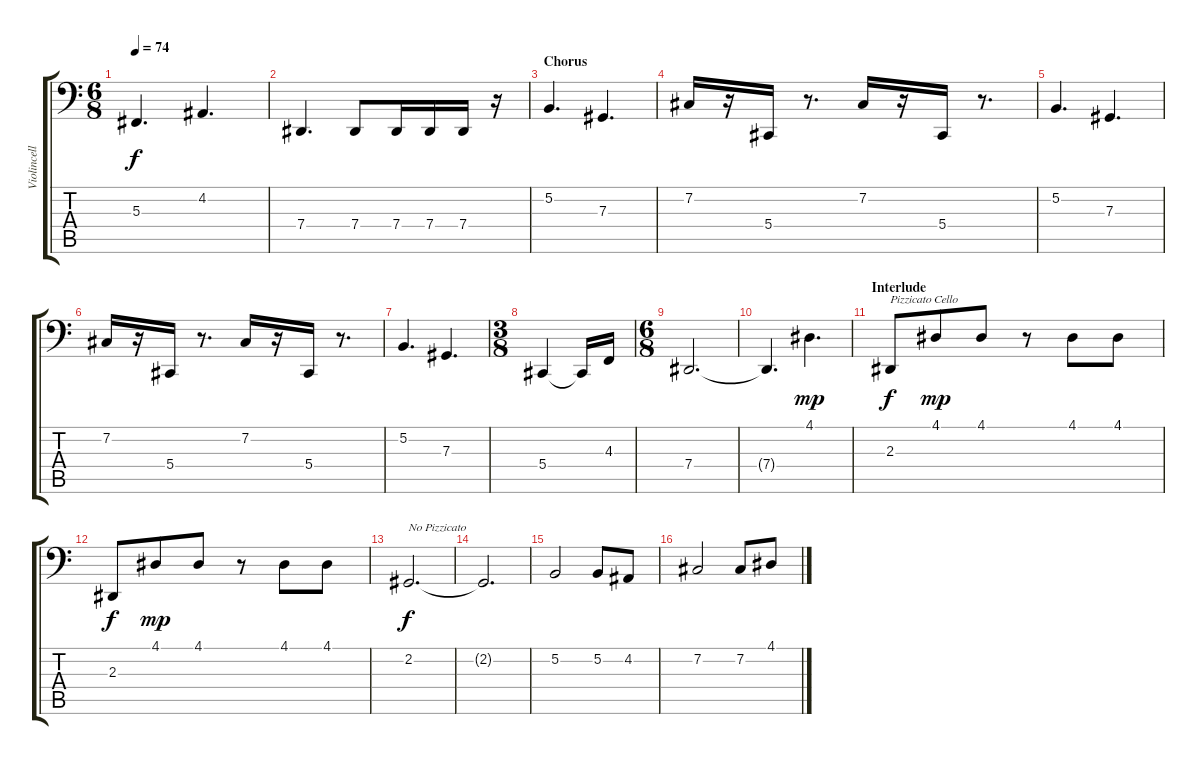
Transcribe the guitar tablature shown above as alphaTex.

\track ("Violincello Section (SF Symphony)" "Violincell") {instrument stringensemble1}
\staff {score tabs}
\tuning (B2 Gb2 Db2 Ab1 Eb1 Bb0) {hide}
\ts (6 8)
\tempo 74
\clef f4
\ks c
5.3.4{d dy f} 4.2.4{d} |
7.4.4{d} 7.4.8 7.4.16 7.4.16 7.4.16 r.16 |
\section ("" "Chorus")
5.2.4{d} 7.3.4{d} |
7.2.16 r.16 5.4.16 r.8{d} 7.2.16 r.16 5.4.16 r.8{d} |
5.2.4{d} 7.3.4{d} |
7.2.16 r.16 5.4.16 r.8{d} 7.2.16 r.16 5.4.16 r.8{d} |
5.2.4{d} 7.3.4{d} |
\ts (3 8)
5.4.4 5.4{t}.16 4.3.16 |
\ts (6 8)
7.4.2{d} |
7.4{t}.4{d} 4.1.4{d dy mp} |
\section ("" "Interlude")
2.3.8{txt "Pizzicato Cello" dy f instrument pizzicatostrings} 4.1.8{dy mp} 4.1.8 r.8 4.1.8 4.1.8 |
2.3.8{dy f} 4.1.8{dy mp} 4.1.8 r.8 4.1.8 4.1.8 |
2.2.2{d txt "No Pizzicato" dy f instrument stringensemble1} |
2.2{t}.2{d} |
5.2.2 5.2.8 4.2.8 |
7.2.2 7.2.8 4.1.8
